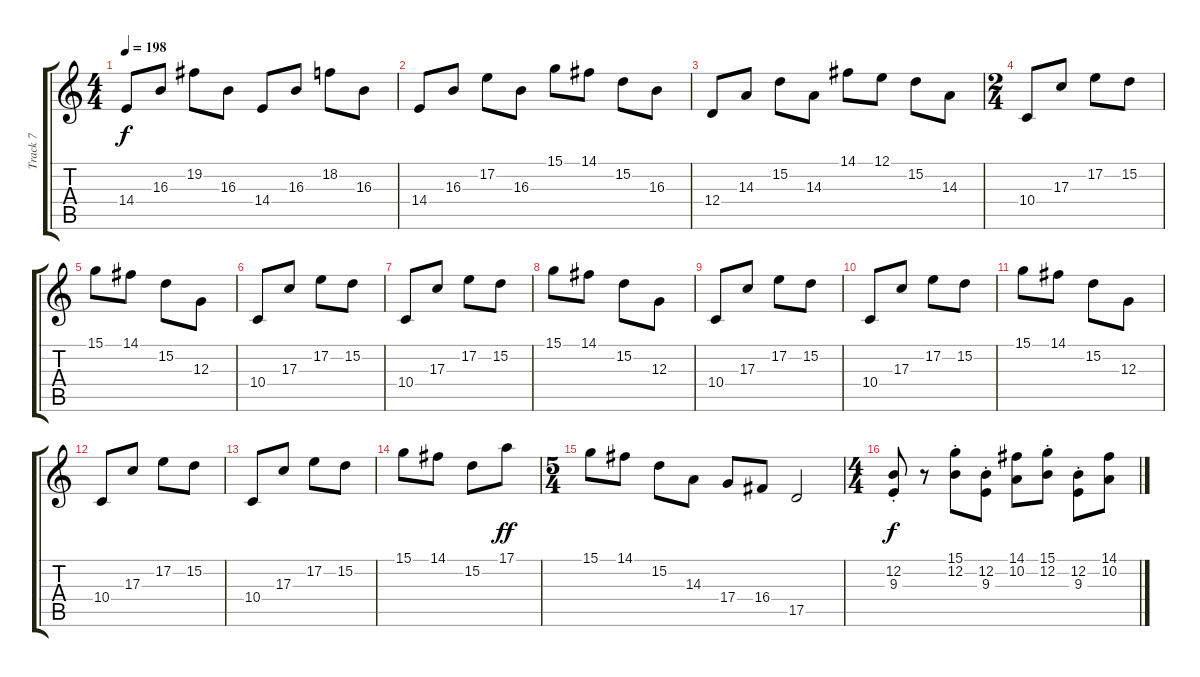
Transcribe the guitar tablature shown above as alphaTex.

\track ("Track 7" "Track 7") {instrument lead1square}
\staff {score tabs}
\tuning (E4 B3 G3 D3 A2 E2) {hide}
\ts (4 4)
\tempo 198
\clef g2
\ks c
14.4.8{dy f} 16.3.8 19.2.8 16.3.8 14.4.8 16.3.8 18.2.8 16.3.8 |
14.4.8 16.3.8 17.2.8 16.3.8 15.1.8 14.1.8 15.2.8 16.3.8 |
12.4.8 14.3.8 15.2.8 14.3.8 14.1.8 12.1.8 15.2.8 14.3.8 |
\ts (2 4)
10.4.8 17.3.8 17.2.8 15.2.8 |
15.1.8 14.1.8 15.2.8 12.3.8 |
10.4.8 17.3.8 17.2.8 15.2.8 |
10.4.8 17.3.8 17.2.8 15.2.8 |
15.1.8 14.1.8 15.2.8 12.3.8 |
10.4.8 17.3.8 17.2.8 15.2.8 |
10.4.8 17.3.8 17.2.8 15.2.8 |
15.1.8 14.1.8 15.2.8 12.3.8 |
10.4.8 17.3.8 17.2.8 15.2.8 |
10.4.8 17.3.8 17.2.8 15.2.8 |
15.1.8 14.1.8 15.2.8 17.1.8{dy ff} |
\ts (5 4)
15.1.8 14.1.8 15.2.8 14.3.8 17.4.8 16.4.8 17.5.2 |
\ts (4 4)
(12.2{st} 9.3{st}).8{dy f} r.8 (15.1{st} 12.2{st}).8 (12.2{st} 9.3{st}).8 (14.1 10.2).8 (15.1{st} 12.2{st}).8 (12.2{st} 9.3{st}).8 (14.1 10.2).8
